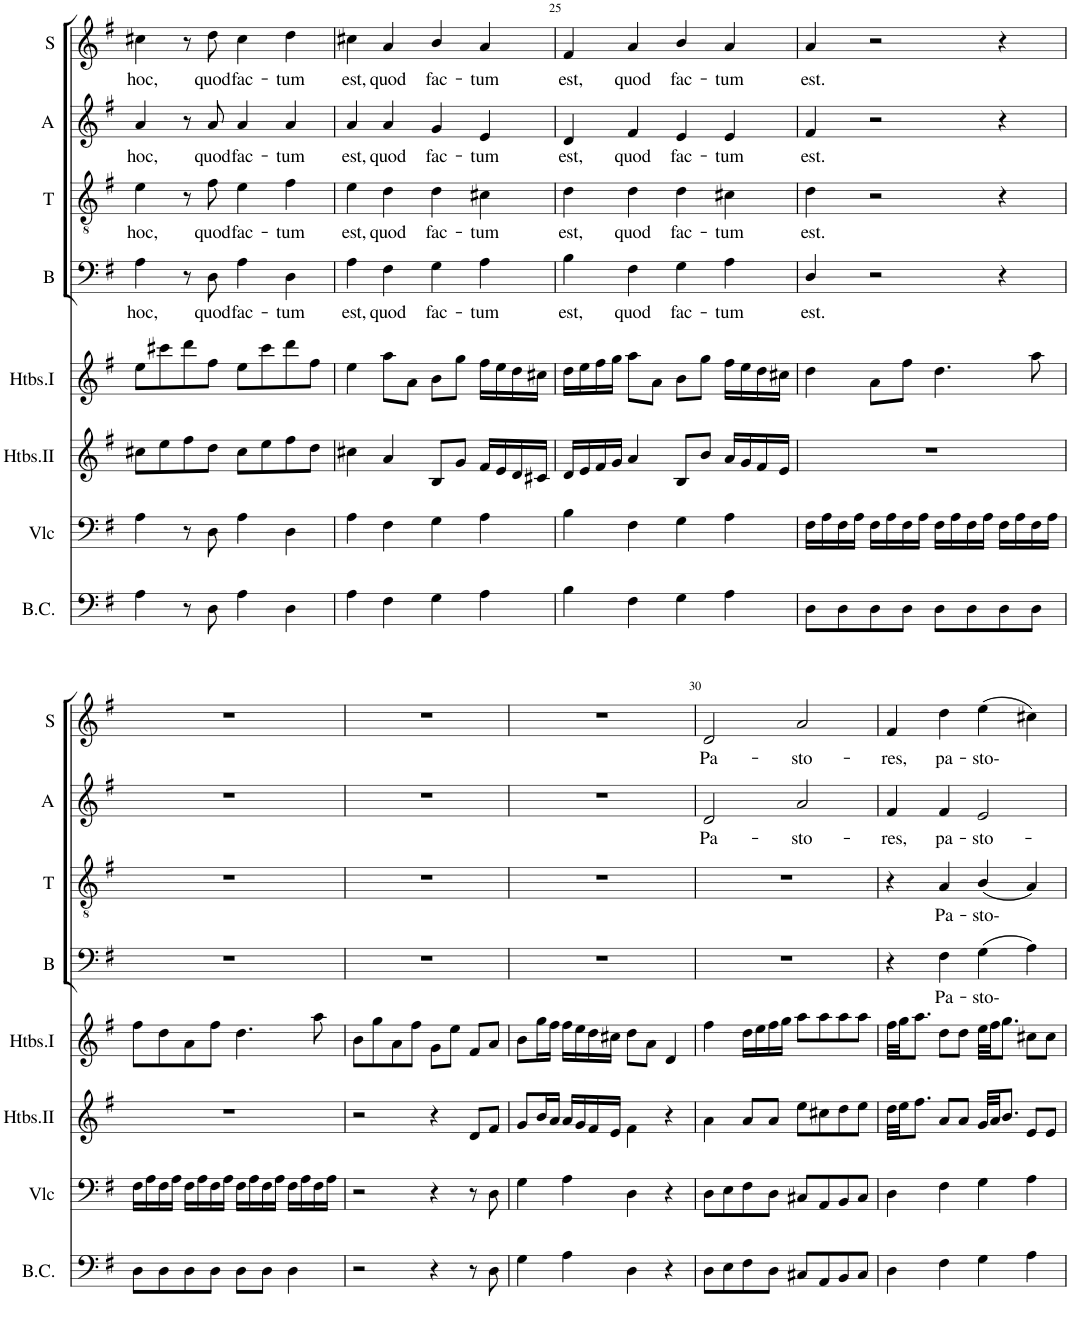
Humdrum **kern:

**kern	**kern	**kern	**kern	**kern	**text	**kern	**text	**kern	**text	**kern	**text
*part8	*part7	*part6	*part5	*part4	*part4	*part3	*part3	*part2	*part2	*part1	*part1
*staff8	*staff7	*staff6	*staff5	*staff4	*staff4	*staff3	*staff3	*staff2	*staff2	*staff1	*staff1
*I"Basse Continue	*I"Violoncelle	*I"Hautbois II	*I"Hautbois I	*I"Basso	*	*I"Tenore	*	*I"Alto	*	*I"Soprano	*
*I'B.C.	*I'Vlc	*I'Htbs.II	*I'Htbs.I	*I'B	*	*I'T	*	*I'A	*	*I'S	*
!!LO:PB:g=z
*clefF4	*clefF4	*clefG2	*clefG2	*clefF4	*	*clefGv2	*	*clefG2	*	*clefG2	*
*k[f#]	*k[f#]	*k[f#]	*k[f#]	*k[f#]	*	*k[f#]	*	*k[f#]	*	*k[f#]	*
*M4/4	*M4/4	*M4/4	*M4/4	*M4/4	*	*M4/4	*	*M4/4	*	*M4/4	*
=23	=23	=23	=23	=23	=23	=23	=23	=23	=23	=23	=23
!	!	!	!	!	!LO:LY:b	!	!LO:LY:b	!	!LO:LY:b	!	!LO:LY:b
4A\	4A\	8cc#X\L	8ee\L	4A\	hoc,	4e\	hoc,	4a/	hoc,	4cc#X\	hoc,
.	.	8ee\	8ccc#X\	.	.	.	.	.	.	.	.
8r	8r	8ff#\	8ddd\	8r	.	8r	.	8r	.	8r	.
!	!	!	!	!	!LO:LY:b	!	!LO:LY:b	!	!LO:LY:b	!	!LO:LY:b
8D\	8D\	8dd\J	8ff#\J	8D\	quod	8f#\	quod	8a/	quod	8dd\	quod
!	!	!	!	!	!LO:LY:b	!	!LO:LY:b	!	!LO:LY:b	!	!LO:LY:b
4A\	4A\	8cc#\L	8ee\L	4A\	fac-	4e\	fac-	4a/	fac-	4cc#\	fac-
.	.	8ee\	8ccc#\	.	.	.	.	.	.	.	.
!	!	!	!	!	!LO:LY:b	!	!LO:LY:b	!	!LO:LY:b	!	!LO:LY:b
4D\	4D\	8ff#\	8ddd\	4D\	-tum	4f#\	-tum	4a/	-tum	4dd\	-tum
.	.	8dd\J	8ff#\J	.	.	.	.	.	.	.	.
=24	=24	=24	=24	=24	=24	=24	=24	=24	=24	=24	=24
!	!	!	!	!	!LO:LY:b	!	!LO:LY:b	!	!LO:LY:b	!	!LO:LY:b
4A\	4A\	4cc#X\	4ee\	4A\	est,	4e\	est,	4a/	est,	4cc#X\	est,
!	!	!	!	!	!LO:LY:b	!	!LO:LY:b	!	!LO:LY:b	!	!LO:LY:b
4F#\	4F#\	4a/	8aa\L	4F#\	quod	4d\	quod	4a/	quod	4a/	quod
.	.	.	8a\J	.	.	.	.	.	.	.	.
!	!	!	!	!	!LO:LY:b	!	!LO:LY:b	!	!LO:LY:b	!	!LO:LY:b
4G\	4G\	8B/L	8b\L	4G\	fac-	4d\	fac-	4g/	fac-	4b/	fac-
.	.	8g/J	8gg\J	.	.	.	.	.	.	.	.
!	!	!	!	!	!LO:LY:b	!	!LO:LY:b	!	!LO:LY:b	!	!LO:LY:b
4A\	4A\	16f#/LL	16ff#\LL	4A\	-tum	4c#X\	-tum	4e/	-tum	4a/	-tum
.	.	16e/	16ee\	.	.	.	.	.	.	.	.
.	.	16d/	16dd\	.	.	.	.	.	.	.	.
.	.	16c#X/JJ	16cc#X\JJ	.	.	.	.	.	.	.	.
=25	=25	=25	=25	=25	=25	=25	=25	=25	=25	=25	=25
!	!	!	!	!	!LO:LY:b	!	!LO:LY:b	!	!LO:LY:b	!	!LO:LY:b
4B\	4B\	16d/LL	16dd\LL	4B\	est,	4d\	est,	4d/	est,	4f#/	est,
.	.	16e/	16ee\	.	.	.	.	.	.	.	.
.	.	16f#/	16ff#\	.	.	.	.	.	.	.	.
.	.	16g/JJ	16gg\JJ	.	.	.	.	.	.	.	.
!	!	!	!	!	!LO:LY:b	!	!LO:LY:b	!	!LO:LY:b	!	!LO:LY:b
4F#\	4F#\	4a/	8aa\L	4F#\	quod	4d\	quod	4f#/	quod	4a/	quod
.	.	.	8a\J	.	.	.	.	.	.	.	.
!	!	!	!	!	!LO:LY:b	!	!LO:LY:b	!	!LO:LY:b	!	!LO:LY:b
4G\	4G\	8B/L	8b\L	4G\	fac-	4d\	fac-	4e/	fac-	4b/	fac-
.	.	8b/J	8gg\J	.	.	.	.	.	.	.	.
!	!	!	!	!	!LO:LY:b	!	!LO:LY:b	!	!LO:LY:b	!	!LO:LY:b
4A\	4A\	16a/LL	16ff#\LL	4A\	-tum	4c#X\	-tum	4e/	-tum	4a/	-tum
.	.	16g/	16ee\	.	.	.	.	.	.	.	.
.	.	16f#/	16dd\	.	.	.	.	.	.	.	.
.	.	16e/JJ	16cc#X\JJ	.	.	.	.	.	.	.	.
=26	=26	=26	=26	=26	=26	=26	=26	=26	=26	=26	=26
!	!	!	!	!	!LO:LY:b	!	!LO:LY:b	!	!LO:LY:b	!	!LO:LY:b
8D\L	16F#\LL	1r	4dd\	4D/	est.	4d\	est.	4f#/	est.	4a/	est.
.	16A\	.	.	.	.	.	.	.	.	.	.
8D\	16F#\	.	.	.	.	.	.	.	.	.	.
.	16A\JJ	.	.	.	.	.	.	.	.	.	.
8D\	16F#\LL	.	8a\L	2r	.	2r	.	2r	.	2r	.
.	16A\	.	.	.	.	.	.	.	.	.	.
8D\J	16F#\	.	8ff#\J	.	.	.	.	.	.	.	.
.	16A\JJ	.	.	.	.	.	.	.	.	.	.
8D\L	16F#\LL	.	4.dd\	.	.	.	.	.	.	.	.
.	16A\	.	.	.	.	.	.	.	.	.	.
8D\	16F#\	.	.	.	.	.	.	.	.	.	.
.	16A\JJ	.	.	.	.	.	.	.	.	.	.
8D\	16F#\LL	.	.	4r	.	4r	.	4r	.	4r	.
.	16A\	.	.	.	.	.	.	.	.	.	.
8D\J	16F#\	.	8aa\	.	.	.	.	.	.	.	.
.	16A\JJ	.	.	.	.	.	.	.	.	.	.
!!LO:LB:g=z
=27	=27	=27	=27	=27	=27	=27	=27	=27	=27	=27	=27
8D\L	16F#\LL	1r	8ff#\L	1r	.	1r	.	1r	.	1r	.
.	16A\	.	.	.	.	.	.	.	.	.	.
8D\	16F#\	.	8dd\	.	.	.	.	.	.	.	.
.	16A\JJ	.	.	.	.	.	.	.	.	.	.
8D\	16F#\LL	.	8a\	.	.	.	.	.	.	.	.
.	16A\	.	.	.	.	.	.	.	.	.	.
8D\J	16F#\	.	8ff#\J	.	.	.	.	.	.	.	.
.	16A\JJ	.	.	.	.	.	.	.	.	.	.
8D\L	16F#\LL	.	4.dd\	.	.	.	.	.	.	.	.
.	16A\	.	.	.	.	.	.	.	.	.	.
8D\J	16F#\	.	.	.	.	.	.	.	.	.	.
.	16A\JJ	.	.	.	.	.	.	.	.	.	.
4D\	16F#\LL	.	.	.	.	.	.	.	.	.	.
.	16A\	.	.	.	.	.	.	.	.	.	.
.	16F#\	.	8aa\	.	.	.	.	.	.	.	.
.	16A\JJ	.	.	.	.	.	.	.	.	.	.
=28	=28	=28	=28	=28	=28	=28	=28	=28	=28	=28	=28
2r	2r	2r	8b\L	1r	.	1r	.	1r	.	1r	.
.	.	.	8gg\	.	.	.	.	.	.	.	.
.	.	.	8a\	.	.	.	.	.	.	.	.
.	.	.	8ff#\J	.	.	.	.	.	.	.	.
4r	4r	4r	8g\L	.	.	.	.	.	.	.	.
.	.	.	8ee\J	.	.	.	.	.	.	.	.
8r	8r	8d/L	8f#/L	.	.	.	.	.	.	.	.
8D\	8D\	8f#/J	8a/J	.	.	.	.	.	.	.	.
=29	=29	=29	=29	=29	=29	=29	=29	=29	=29	=29	=29
4G\	4G\	8g/L	8b\L	1r	.	1r	.	1r	.	1r	.
.	.	16b/L	16gg\L	.	.	.	.	.	.	.	.
.	.	16a/JJ	16ff#\JJ	.	.	.	.	.	.	.	.
4A\	4A\	16a/LL	16ff#\LL	.	.	.	.	.	.	.	.
.	.	16g/	16ee\	.	.	.	.	.	.	.	.
.	.	16f#/	16dd\	.	.	.	.	.	.	.	.
.	.	16e/JJ	16cc#X\JJ	.	.	.	.	.	.	.	.
4D\	4D\	4f#\	8dd\L	.	.	.	.	.	.	.	.
.	.	.	8a\J	.	.	.	.	.	.	.	.
4r	4r	4r	4d/	.	.	.	.	.	.	.	.
=30	=30	=30	=30	=30	=30	=30	=30	=30	=30	=30	=30
!	!	!	!	!	!	!	!	!	!LO:LY:b	!	!LO:LY:b
8D\L	8D\L	4a\	4ff#\	1r	.	1r	.	2d/	Pa-	2d/	Pa-
8E\	8E\	.	.	.	.	.	.	.	.	.	.
8F#\	8F#\	8a/L	16dd\LL	.	.	.	.	.	.	.	.
.	.	.	16ee\	.	.	.	.	.	.	.	.
8D\J	8D\J	8a/J	16ff#\	.	.	.	.	.	.	.	.
.	.	.	16gg\JJ	.	.	.	.	.	.	.	.
!	!	!	!	!	!	!	!	!	!LO:LY:b	!	!LO:LY:b
8C#X/L	8C#X/L	8ee\L	8aa\L	.	.	.	.	2a/	-sto-	2a/	-sto-
8AA/	8AA/	8cc#X\	8aa\	.	.	.	.	.	.	.	.
8BB/	8BB/	8dd\	8aa\	.	.	.	.	.	.	.	.
8C#/J	8C#/J	8ee\J	8aa\J	.	.	.	.	.	.	.	.
=31	=31	=31	=31	=31	=31	=31	=31	=31	=31	=31	=31
!	!	!	!	!	!	!	!	!	!LO:LY:b	!	!LO:LY:b
4D\	4D\	32dd\LLL	32ff#\LLL	4r	.	4r	.	4f#/	-res,	4f#/	-res,
.	.	32ee\JJ	32gg\JJ	.	.	.	.	.	.	.	.
.	.	8.ff#\J	8.aa\J	.	.	.	.	.	.	.	.
!	!	!	!	!	!LO:LY:b	!	!LO:LY:b	!	!LO:LY:b	!	!LO:LY:b
4F#\	4F#\	8a/L	8dd\L	4F#\	Pa-	4A/	Pa-	4f#/	pa-	4dd\	pa-
.	.	8a/J	8dd\J	.	.	.	.	.	.	.	.
!	!	!	!	!	!LO:LY:b	!	!LO:LY:b	!	!LO:LY:b	!	!LO:LY:b
4G\	4G\	32g/LLL	32ee\LLL	(>4G\	-sto-	(<4B/	-sto-	2e/	-sto-	(>4ee\	-sto-
.	.	32a/JJ	32ff#\JJ	.	.	.	.	.	.	.	.
.	.	8.b/J	8.gg\J	.	.	.	.	.	.	.	.
4A\	4A\	8e/L	8cc#X\L	4A\)	.	4A/)	.	.	.	4cc#X\)	.
.	.	8e/J	8cc#\J	.	.	.	.	.	.	.	.
=	=	=	=	=	=	=	=	=	=	=	=
*-	*-	*-	*-	*-	*-	*-	*-	*-	*-	*-	*-
